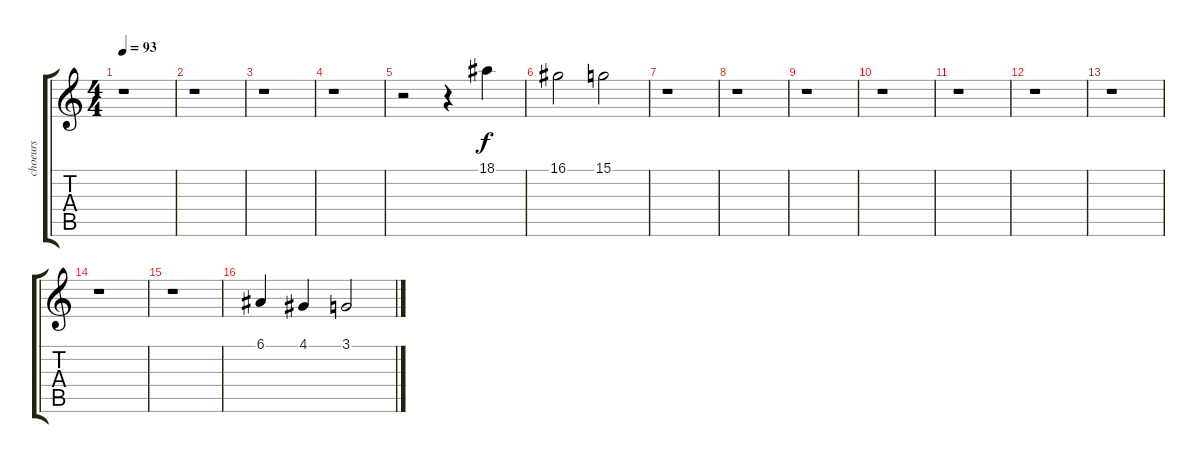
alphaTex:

\track ("choeurs" "choeurs") {instrument stringensemble1}
\staff {score tabs}
\tuning (E4 B3 G3 D3 A2 E2) {hide}
\ts (4 4)
\tempo 93
\clef g2
\ks c
r.1{dy mp} |
r.1 |
r.1 |
r.1 |
r.2 r.4 18.1.4{dy f} |
16.1.2 15.1.2 |
r.1 |
r.1 |
r.1 |
r.1 |
r.1 |
r.1 |
r.1 |
r.1 |
r.1 |
6.1.4 4.1.4 3.1.2
